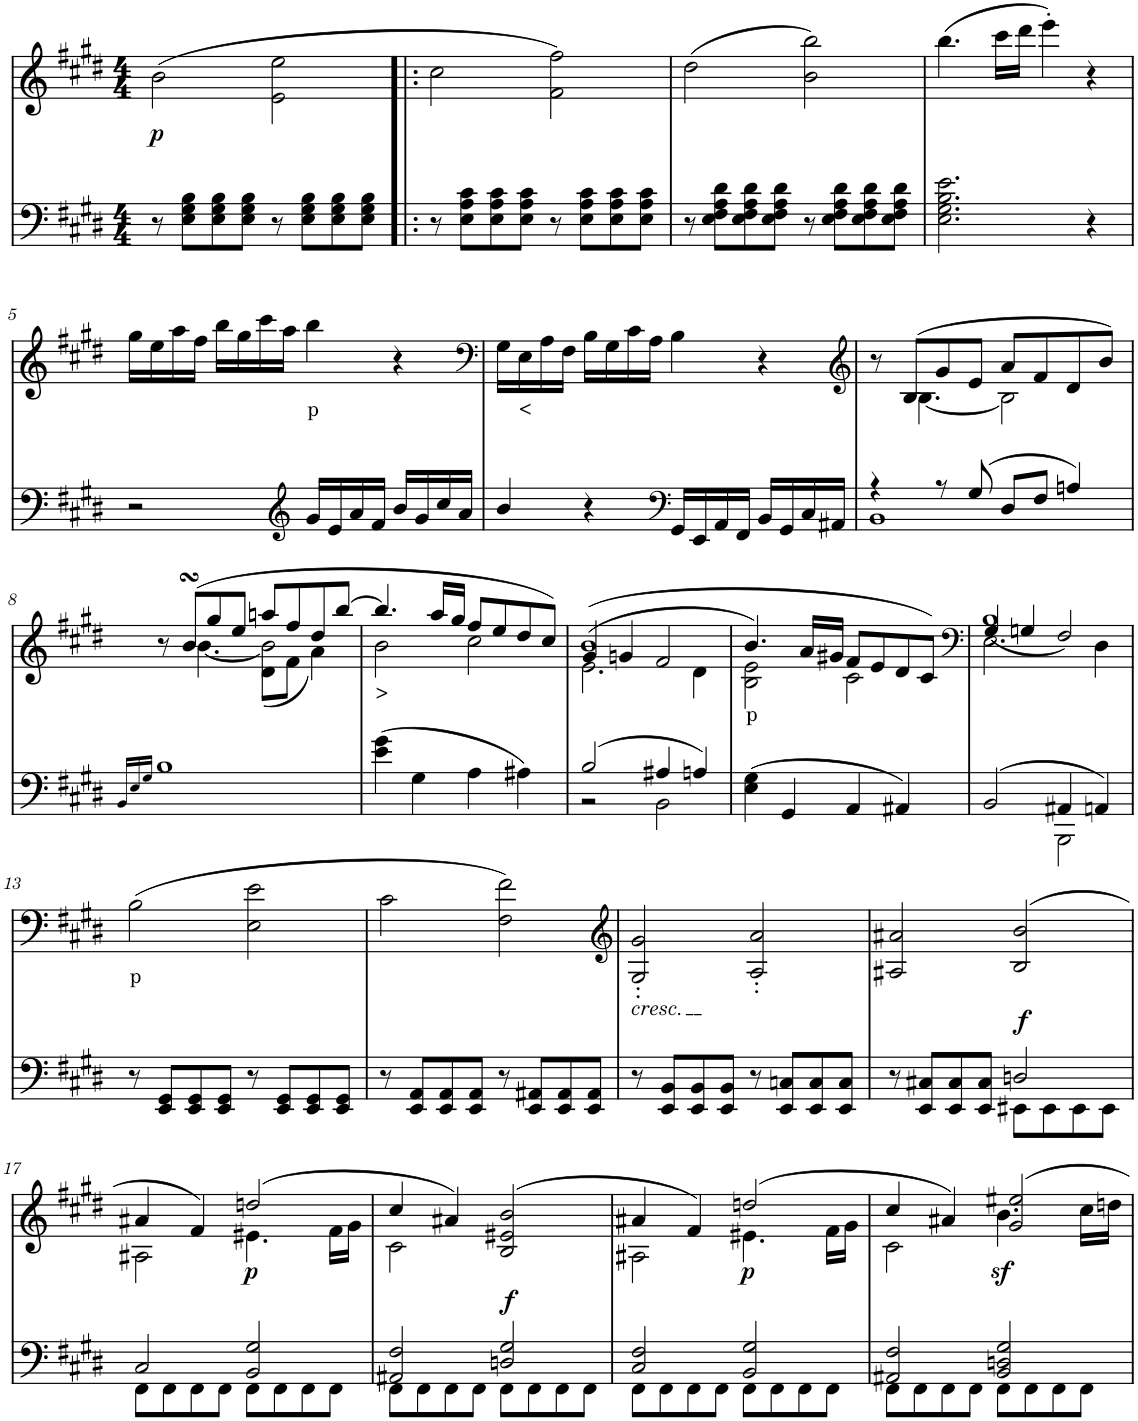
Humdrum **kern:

**kern	**dynam	**kern	**text	**dynam
*part2	*part2	*part1	*part1	*part1
*staff2	*staff2	*staff1	*staff1	*staff1
*I"piano	*	*I"piano	*	*
*I'Pno	*	*I'Pno	*	*
*clefF4	*	*clefG2	*	*
*k[f#c#g#d#]	*	*k[f#c#g#d#]	*	*
*E:	*	*E:	*	*
*M4/4	*	*M4/4	*	*
=1	=1	=1	=1	=1
!	!	!	!LO:LY:b	!LO:DY:b
8r	.	(2b\	p	p
8E\ 8G#\ 8B\L	.	.	.	.
8E\ 8G#\ 8B\	.	.	.	.
8E\ 8G#\ 8B\J	.	.	.	.
8r	.	2e\ 2ee\	.	.
8E\ 8G#\ 8B\L	.	.	.	.
8E\ 8G#\ 8B\	.	.	.	.
8E\ 8G#\ 8B\J	.	.	.	.
=2!|:	=2!|:	=2!|:	=2!|:	=2!|:
8r	.	2cc#\	.	.
8E\ 8A\ 8c#\L	.	.	.	.
8E\ 8A\ 8c#\	.	.	.	.
8E\ 8A\ 8c#\J	.	.	.	.
8r	.	2f#\ 2ff#\)	.	.
8E\ 8A\ 8c#\L	.	.	.	.
8E\ 8A\ 8c#\	.	.	.	.
8E\ 8A\ 8c#\J	.	.	.	.
=3	=3	=3	=3	=3
!	!	!	!LO:LY:b	!
8r	.	(2dd#\	<	.
8E\ 8F#\ 8A\ 8d#\L	.	.	.	.
8E\ 8F#\ 8A\ 8d#\	.	.	.	.
8E\ 8F#\ 8A\ 8d#\J	.	.	.	.
8r	.	2b\ 2bb\)	.	.
8E\ 8F#\ 8A\ 8d#\L	.	.	.	.
8E\ 8F#\ 8A\ 8d#\	.	.	.	.
8E\ 8F#\ 8A\ 8d#\J	.	.	.	.
=4	=4	=4	=4	=4
!	!	!	!LO:LY:b	!
2.E\ 2.G#\ 2.B\ 2.e\	.	(4.bb\	>	.
.	.	16ccc#\LL	.	.
.	.	16ddd#\JJ	.	.
.	.	4eee'\)	.	.
4r	.	4r	.	.
!!LO:LB:g=z
=5	=5	=5	=5	=5
2r	.	16gg#\LL	.	.
.	.	16ee\	.	.
.	.	16aa\	.	.
.	.	16ff#\JJ	.	.
.	.	16bb\LL	.	.
.	.	16gg#\	.	.
.	.	16ccc#\	.	.
.	.	16aa\JJ	.	.
*clefG2	*	*	*	*
!	!	!	!LO:LY:b	!
16g#/LL	.	4bb\	p	.
16e/	.	.	.	.
16a/	.	.	.	.
16f#/JJ	.	.	.	.
16b/LL	.	4r	.	.
16g#/	.	.	.	.
16cc#/	.	.	.	.
16a/JJ	.	.	.	.
=6	=6	=6	=6	=6
*	*	*clefF4	*	*
4b/	.	16G#\LL	.	.
!	!	!	!LO:LY:b	!
.	.	16E\	<	.
.	.	16A\	.	.
.	.	16F#\JJ	.	.
4r	.	16B\LL	.	.
.	.	16G#\	.	.
.	.	16c#\	.	.
.	.	16A\JJ	.	.
*clefF4	*	*	*	*
16GG#/LL	.	4B\	.	.
16EE/	.	.	.	.
16AA/	.	.	.	.
16FF#/JJ	.	.	.	.
16BB/LL	.	4r	.	.
16GG#/	.	.	.	.
16C#/	.	.	.	.
16AA#X/JJ	.	.	.	.
=7	=7	=7	=7	=7
*	*	*clefG2	*	*
*^	*	*^	*	*
4r	1BB	.	8r	8ryy	.	.
.	.	.	(8B/L	[4.B\	.	.
8r	.	.	8g#/	.	.	.
(8G#/	.	.	8e/J	.	.	.
8D#/L	.	.	8a/L	2B\]	.	.
8F#/J	.	.	8f#/	.	.	.
4An/)	.	.	8d#/	.	.	.
.	.	.	8b/J)	.	.	.
*v	*v	*	*	*	*	*
*	*	*v	*v	*	*
!!LO:LB:g=z
=8	=8	=8	=8	=8
16qBB/LL	.	.	.	.
16qE/	.	.	.	.
16qG#/JJ	.	.	.	.
*	*	*^	*	*
*	*	*	*^	*	*
1B	.	8r	8ryy	2ryy	.	.
.	.	(8bsSSS/L	[4.b\	.	.	.
.	.	8gg#/	.	.	.	.
.	.	8ee/J	.	.	.	.
.	.	8aan/L	2b\]	(8d#\L	.	.
.	.	8ff#/	.	8f#\J	.	.
.	.	8dd#/	.	4a\)	.	.
.	.	[8bb/J	.	.	.	.
*	*	*	*v	*v	*	*
=9	=9	=9	=9	=9	=9
!	!	!	!	!LO:LY:b	!
(4e\ 4g#\	.	4.bb/]	2b\	>	.
4G#\	.	.	.	.	.
.	.	16aa/LL	.	.	.
.	.	16gg#/JJ	.	.	.
4A\	.	8ff#/L	2cc#\	.	.
.	.	8ee/	.	.	.
4A#X\)	.	8dd#/	.	.	.
.	.	8cc#/J)	.	.	.
=10	=10	=10	=10	=10	=10
*^	*	*	*^	*	*
(2B/	2r	.	((1b	4g#/	2.e\	.	.
.	.	.	.	4gn/	.	.	.
4A#X/	2BB\	.	.	2f#/	.	.	.
4An/)	.	.	.	.	4d#\	.	.
*v	*v	*	*	*	*	*	*
=11	=11	=11	=11	=11	=11	=11
!	!	!	!	!	!LO:LY:b	!
*	*	*	*v	*v	*	*
(4E\ 4G#\	.	4.b/)	2B\ 2e\	p	.
4GG#/	.	.	.	.	.
.	.	16a/LL	.	.	.
.	.	16g#X/JJ	.	.	.
4AA/	.	8f#/L	2c#\	.	.
.	.	8e/	.	.	.
4AA#X/)	.	8d#/	.	.	.
.	.	8c#/J)	.	.	.
*	*	*v	*v	*	*
=12	=12	=12	=12	=12
*	*	*clefF4	*	*
*^	*	*^	*	*
*	*	*	*	*^	*	*
(2BB/	2ryy	.	1B	(4G#/	2.E\	.	.
.	.	.	.	4Gn/	.	.	.
4AA#X/	2BBB\	.	.	2F#/)	.	.	.
4AAn/)	.	.	.	.	4D#\	.	.
*v	*v	*	*	*	*	*	*
!!LO:LB:g=z
=13	=13	=13	=13	=13	=13	=13
!	!	!	!	!	!LO:LY:b	!
*	*	*v	*v	*v	*	*
8r	.	(2B\	p	.
8EE/ 8GG#/L	.	.	.	.
8EE/ 8GG#/	.	.	.	.
8EE/ 8GG#/J	.	.	.	.
8r	.	2E\ 2e\	.	.
8EE/ 8GG#/L	.	.	.	.
8EE/ 8GG#/	.	.	.	.
8EE/ 8GG#/J	.	.	.	.
=14	=14	=14	=14	=14
8r	.	2c#\	.	.
8EE/ 8AA/L	.	.	.	.
8EE/ 8AA/	.	.	.	.
8EE/ 8AA/J	.	.	.	.
8r	.	2F#\ 2f#\)	.	.
8EE/ 8AA#X/L	.	.	.	.
8EE/ 8AA#/	.	.	.	.
8EE/ 8AA#/J	.	.	.	.
=15	=15	=15	=15	=15
*	*	*clefG2	*	*
!	!	!LO:TX:b:i:t=cresc.	!	!
!	!	!	!LO:LY:b	!
8r	.	2G#/' 2g#/'	<	.
8EE/ 8BB/L	.	.	.	.
8EE/ 8BB/	.	.	.	.
8EE/ 8BB/J	.	.	.	.
8r	.	2A/' 2a/'	.	.
8EE/ 8Cn/L	.	.	.	.
8EE/ 8C/	.	.	.	.
8EE/ 8C/J	.	.	.	.
=16	=16	=16	=16	=16
*^	*	*	*	*
8r	2ryy	.	2A#X/ 2a#X/	.	.
8EE/ 8C#X/L	.	.	.	.	.
8EE/ 8C#/	.	.	.	.	.
8EE/ 8C#/J	.	.	.	.	.
!	!	!LO:DY:a	!	!LO:LY:b	!
2Dn/	8EE#X\L	f	(>2B/ 2b/	f	.
.	8EE#\	.	.	.	.
.	8EE#\	.	.	.	.
.	8EE#\J	.	.	.	.
!!LO:LB:g=z
=17	=17	=17	=17	=17	=17
*	*	*	*^	*	*
2C#/	8FF#\L	.	4a#X/	2A#X\	.	.
.	8FF#\	.	.	.	.	.
.	8FF#\	.	4f#/)	.	.	.
.	8FF#\J	.	.	.	.	.
!	!	!	!	!	!LO:LY:b	!LO:DY:b
2BB/ 2G#/	8FF#\L	.	(2ddn/	4.e#X\	p	p
.	8FF#\	.	.	.	.	.
.	8FF#\	.	.	.	.	.
.	8FF#\J	.	.	16f#\LL	.	.
.	.	.	.	16g#\JJ	.	.
=18	=18	=18	=18	=18	=18	=18
2AA#X/ 2F#/	8FF#\L	.	4cc#/	2c#\	.	.
.	8FF#\	.	.	.	.	.
.	8FF#\	.	4a#X/)	.	.	.
.	8FF#\J	.	.	.	.	.
2Dn/ 2G#/	8FF#\L	.	(2B/ 2e#X/ 2b/	2ryy	.	.
!	!	!LO:DY:a	!	!	!	!
.	8FF#\	f	.	.	.	.
.	8FF#\	.	.	.	.	.
.	8FF#\J	.	.	.	.	.
=19	=19	=19	=19	=19	=19	=19
2C#/ 2F#/	8FF#\L	.	4a#X/	2A#X\	.	.
.	8FF#\	.	.	.	.	.
.	8FF#\	.	4f#/)	.	.	.
.	8FF#\J	.	.	.	.	.
!	!	!	!	!	!LO:LY:b	!LO:DY:b
2BB/ 2G#/	8FF#\L	.	(2ddn/	4.e#X\	p	p
.	8FF#\	.	.	.	.	.
.	8FF#\	.	.	.	.	.
.	8FF#\J	.	.	16f#\LL	.	.
.	.	.	.	16g#\JJ	.	.
=20	=20	=20	=20	=20	=20	=20
2AA#X/ 2F#/	8FF#\L	.	4cc#/	2c#\	.	.
.	8FF#\	.	.	.	.	.
.	8FF#\	.	4a#X/)	.	.	.
.	8FF#\J	.	.	.	.	.
!	!	!	!	!	!	!LO:DY:b
2BB/ 2Dn/ 2G#/	8FF#\L	.	2g#/ 2ee#X/	4.b\	.	sf
.	8FF#\	.	.	.	.	.
.	8FF#\	.	.	.	.	.
.	8FF#\J	.	.	16cc#\LL	.	.
.	.	.	.	16ddn\JJ	.	.
*v	*v	*	*	*	*	*
*	*	*v	*v	*	*
=	=	=	=	=
*-	*-	*-	*-	*-
